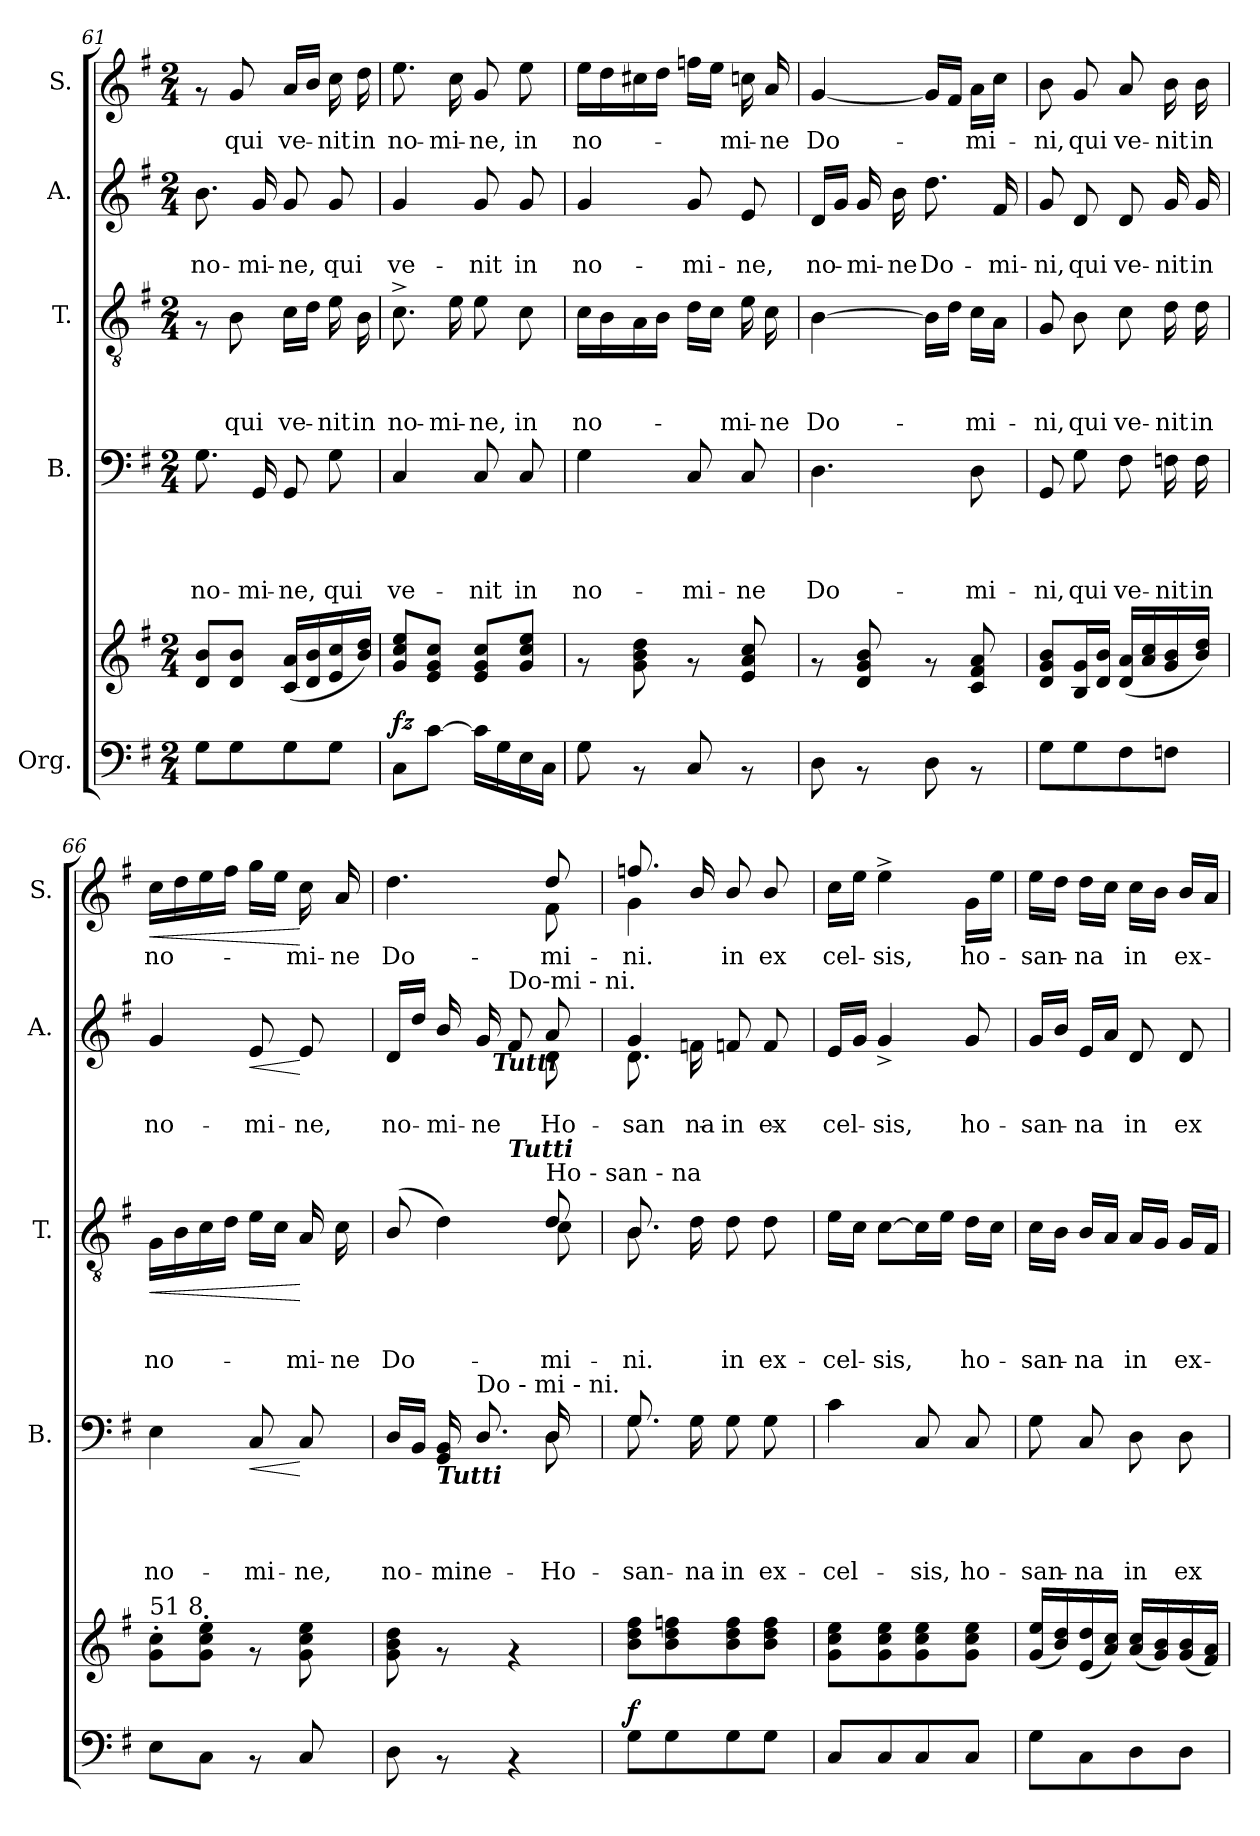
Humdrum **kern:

**kern	**kern	**dynam	**kern	**text	**text	**text	**text	**dynam	**kern	**text	**text	**text	**dynam	**kern	**text	**text	**dynam	**kern	**text	**dynam
*part5	*part5	*part5	*part4	*part4	*part4	*part4	*part4	*part4	*part3	*part3	*part3	*part3	*part3	*part2	*part2	*part2	*part2	*part1	*part1	*part1
*staff6	*staff5	*staff5/6	*staff4	*staff4	*staff4	*staff4	*staff4	*staff4	*staff3	*staff3	*staff3	*staff3	*staff3	*staff2	*staff2	*staff2	*staff2	*staff1	*staff1	*staff1
*I"Org.	*	*	*I"B.	*	*	*	*	*	*I"T.	*	*	*	*	*I"A.	*	*	*	*I"S.	*	*
*	*	*	*I'B.	*	*	*	*	*	*I'T.	*	*	*	*	*I'A.	*	*	*	*I'S.	*	*
*clefF4	*clefG2	*	*clefF4	*	*	*	*	*	*clefGv2	*	*	*	*	*clefG2	*	*	*	*clefG2	*	*
*k[f#]	*k[f#]	*	*k[f#]	*	*	*	*	*	*k[f#]	*	*	*	*	*k[f#]	*	*	*	*k[f#]	*	*
*G:	*G:	*	*G:	*	*	*	*	*	*G:	*	*	*	*	*G:	*	*	*	*G:	*	*
*M2/4	*M2/4	*	*M2/4	*	*	*	*	*	*M2/4	*	*	*	*	*M2/4	*	*	*	*M2/4	*	*
=61	=61	=61	=61	=61	=61	=61	=61	=61	=61	=61	=61	=61	=61	=61	=61	=61	=61	=61	=61	=61
!	!	!	!	!	!	!	!LO:LY:b	!	!	!	!	!	!	!	!	!LO:LY:b	!	!	!	!
8G\L	8d/ 8b/L	.	8.G\	.	.	.	no-	.	8rF	.	.	.	.	8.b\	.	no-	.	8rf	.	.
!	!	!	!	!	!	!	!	!	!	!	!	!LO:LY:b	!	!	!	!	!	!	!LO:LY:b	!
8G\	8d/ 8b/J	.	.	.	.	.	.	.	8B\	.	.	qui	.	.	.	.	.	8g/	qui	.
!	!	!	!	!	!	!	!LO:LY:b	!	!	!	!	!	!	!	!	!LO:LY:b	!	!	!	!
.	.	.	16GG/	.	.	.	-mi-	.	.	.	.	.	.	16g/	.	-mi-	.	.	.	.
!	!	!	!	!	!	!	!LO:LY:b	!	!	!	!	!LO:LY:b	!	!	!	!LO:LY:b	!	!	!LO:LY:b	!
8G\	(<16c/ 16a/LL	.	8GG/	.	.	.	-ne,	.	16c\LL	.	.	ve-	.	8g/	.	-ne,	.	16a/LL	ve-	.
.	16d/ 16b/	.	.	.	.	.	.	.	16d\JJ	.	.	.	.	.	.	.	.	16b/JJ	.	.
!	!	!	!	!	!	!	!LO:LY:b	!	!	!	!	!LO:LY:b	!	!	!	!LO:LY:b	!	!	!LO:LY:b	!
8G\J	16e/ 16cc/	.	8G\	.	.	.	qui	.	16e\	.	.	-nit	.	8g/	.	qui	.	16cc\	-nit	.
!	!	!	!	!	!	!	!	!	!	!	!	!LO:LY:b	!	!	!	!	!	!	!LO:LY:b	!
.	16b/ 16dd/JJ)	.	.	.	.	.	.	.	16B\	.	.	in	.	.	.	.	.	16dd\	in	.
=62	=62	=62	=62	=62	=62	=62	=62	=62	=62	=62	=62	=62	=62	=62	=62	=62	=62	=62	=62	=62
!	!	!LO:DY:a=2	!	!	!	!	!LO:LY:b	!	!	!	!	!LO:LY:b	!	!	!	!LO:LY:b	!	!	!LO:LY:b	!
8C\L	8g/ 8cc/ 8ee/L	fz	4C/	.	.	.	ve-	.	8.c^>\	.	.	no-	.	4g/	.	ve-	.	8.ee\	no-	.
[>8c\J	8e/ 8g/ 8cc/J	.	.	.	.	.	.	.	.	.	.	.	.	.	.	.	.	.	.	.
!	!	!	!	!	!	!	!	!	!	!	!	!LO:LY:b	!	!	!	!	!	!	!LO:LY:b	!
.	.	.	.	.	.	.	.	.	16e\	.	.	-mi-	.	.	.	.	.	16cc\	-mi-	.
!	!	!	!	!	!	!	!LO:LY:b	!	!	!	!	!LO:LY:b	!	!	!	!LO:LY:b	!	!	!LO:LY:b	!
16c\LL]	8e/ 8g/ 8cc/L	.	8C/	.	.	.	-nit	.	8e\	.	.	-ne,	.	8g/	.	-nit	.	8g/	-ne,	.
16G\	.	.	.	.	.	.	.	.	.	.	.	.	.	.	.	.	.	.	.	.
!	!	!	!	!	!	!	!LO:LY:b	!	!	!	!	!LO:LY:b	!	!	!	!LO:LY:b	!	!	!LO:LY:b	!
16E\	8g/ 8cc/ 8ee/J	.	8C/	.	.	.	in	.	8c\	.	.	in	.	8g/	.	in	.	8ee\	in	.
16C\JJ	.	.	.	.	.	.	.	.	.	.	.	.	.	.	.	.	.	.	.	.
=63	=63	=63	=63	=63	=63	=63	=63	=63	=63	=63	=63	=63	=63	=63	=63	=63	=63	=63	=63	=63
!	!	!	!	!	!	!	!LO:LY:b	!	!	!	!	!LO:LY:b	!	!	!	!LO:LY:b	!	!	!LO:LY:b	!
8G\	8rf	.	4G\	.	.	.	no-	.	16c\LL	.	.	no-	.	4g/	.	no-	.	16ee\LL	no-	.
.	.	.	.	.	.	.	.	.	16B\	.	.	.	.	.	.	.	.	16dd\	.	.
8rAA	8g\ 8b\ 8dd\	.	.	.	.	.	.	.	16A\	.	.	.	.	.	.	.	.	16cc#X\	.	.
.	.	.	.	.	.	.	.	.	16B\JJ	.	.	.	.	.	.	.	.	16dd\JJ	.	.
!	!	!	!	!	!	!	!LO:LY:b	!	!	!	!	!	!	!	!	!LO:LY:b	!	!	!	!
8C/	8rf	.	8C/	.	.	.	-mi-	.	16d\LL	.	.	.	.	8g/	.	-mi-	.	16ffn\LL	.	.
.	.	.	.	.	.	.	.	.	16c\JJ	.	.	.	.	.	.	.	.	16ee\JJ	.	.
!	!	!	!	!	!	!	!LO:LY:b	!	!	!	!	!LO:LY:b	!	!	!	!LO:LY:b	!	!	!LO:LY:b	!
8rAA	8e/ 8a/ 8cc/	.	8C/	.	.	.	-ne	.	16e\	.	.	-mi-	.	8e/	.	-ne,	.	16ccn\	-mi-	.
!	!	!	!	!	!	!	!	!	!	!	!	!LO:LY:b	!	!	!	!	!	!	!LO:LY:b	!
.	.	.	.	.	.	.	.	.	16c\	.	.	-ne	.	.	.	.	.	16a/	-ne	.
=64	=64	=64	=64	=64	=64	=64	=64	=64	=64	=64	=64	=64	=64	=64	=64	=64	=64	=64	=64	=64
!	!	!	!	!	!	!	!LO:LY:b	!	!	!	!	!LO:LY:b	!	!	!	!LO:LY:b	!	!	!LO:LY:b	!
8D\	8rf	.	4.D\	.	.	.	Do-	.	[>4B\	.	.	Do-	.	16d/LL	.	no-	.	[<4g/	Do-	.
.	.	.	.	.	.	.	.	.	.	.	.	.	.	16g/JJ	.	.	.	.	.	.
!	!	!	!	!	!	!	!	!	!	!	!	!	!	!	!	!LO:LY:b	!	!	!	!
8rAA	8d/ 8g/ 8b/	.	.	.	.	.	.	.	.	.	.	.	.	16g/	.	-mi-	.	.	.	.
!	!	!	!	!	!	!	!	!	!	!	!	!	!	!	!	!LO:LY:b	!	!	!	!
.	.	.	.	.	.	.	.	.	.	.	.	.	.	16b\	.	-ne	.	.	.	.
!	!	!	!	!	!	!	!	!	!	!	!	!	!	!	!	!LO:LY:b	!	!	!	!
8D\	8rf	.	.	.	.	.	.	.	16B\LL]	.	.	.	.	8.dd\	.	Do-	.	16g/LL]	.	.
.	.	.	.	.	.	.	.	.	16d\JJ	.	.	.	.	.	.	.	.	16f#/JJ	.	.
!	!	!	!	!	!	!	!LO:LY:b	!	!	!	!	!LO:LY:b	!	!	!	!	!	!	!LO:LY:b	!
8rAA	8c/ 8f#/ 8a/	.	8D\	.	.	.	-mi-	.	16c\LL	.	.	-mi-	.	.	.	.	.	16a\LL	-mi-	.
!	!	!	!	!	!	!	!	!	!	!	!	!	!	!	!	!LO:LY:b	!	!	!	!
.	.	.	.	.	.	.	.	.	16A\JJ	.	.	.	.	16f#/	.	-mi-	.	16cc\JJ	.	.
=65	=65	=65	=65	=65	=65	=65	=65	=65	=65	=65	=65	=65	=65	=65	=65	=65	=65	=65	=65	=65
!	!	!	!	!	!	!	!LO:LY:b	!	!	!	!	!LO:LY:b	!	!	!	!LO:LY:b	!	!	!LO:LY:b	!
8G\L	8d/ 8g/ 8b/L	.	8GG/	.	.	.	-ni,	.	8G/	.	.	-ni,	.	8g/	.	-ni,	.	8b\	-ni,	.
!	!	!	!	!	!	!	!LO:LY:b	!	!	!	!	!LO:LY:b	!	!	!	!LO:LY:b	!	!	!LO:LY:b	!
8G\	16B/ 16g/L	.	8G\	.	.	.	qui	.	8B\	.	.	qui	.	8d/	.	qui	.	8g/	qui	.
.	16d/ 16b/JJ	.	.	.	.	.	.	.	.	.	.	.	.	.	.	.	.	.	.	.
!	!	!	!	!	!	!	!LO:LY:b	!	!	!	!	!LO:LY:b	!	!	!	!LO:LY:b	!	!	!LO:LY:b	!
8F#\	(<16d/ 16a/LL	.	8F#\	.	.	.	ve-	.	8c\	.	.	ve-	.	8d/	.	ve-	.	8a/	ve-	.
.	16a/ 16cc/	.	.	.	.	.	.	.	.	.	.	.	.	.	.	.	.	.	.	.
!	!	!	!	!	!	!	!LO:LY:b	!	!	!	!	!LO:LY:b	!	!	!	!LO:LY:b	!	!	!LO:LY:b	!
8Fn\J	16g/ 16b/	.	16Fn\	.	.	.	-nit	.	16d\	.	.	-nit	.	16g/	.	-nit	.	16b\	-nit	.
!	!	!	!	!	!	!	!LO:LY:b	!	!	!	!	!LO:LY:b	!	!	!	!LO:LY:b	!	!	!LO:LY:b	!
.	16b/ 16dd/JJ)	.	16F\	.	.	.	in	.	16d\	.	.	in	.	16g/	.	in	.	16b\	in	.
!!LO:PB:g=z
=66	=66	=66	=66	=66	=66	=66	=66	=66	=66	=66	=66	=66	=66	=66	=66	=66	=66	=66	=66	=66
!	!LO:TX:a:t=51 8	!	!	!	!	!	!	!	!	!	!	!	!	!	!	!	!	!	!	!
!	!	!	!	!	!	!	!LO:LY:b	!	!	!	!	!LO:LY:b	!LO:HP:b	!	!	!LO:LY:b	!	!	!LO:LY:b	!LO:HP:b
8E\L	8g\'> 8cc\'>L	.	4E\	.	.	.	no-	.	16G\LL	.	.	no-	<	4g/	.	no-	.	16cc\LL	no-	<
.	.	.	.	.	.	.	.	.	16B\	.	.	.	.	.	.	.	.	16dd\	.	.
8C\J	8g\'> 8cc\'> 8ee\'>J	.	.	.	.	.	.	.	16c\	.	.	.	.	.	.	.	.	16ee\	.	.
.	.	.	.	.	.	.	.	.	16d\JJ	.	.	.	.	.	.	.	.	16ff#\JJ	.	.
!	!	!	!	!	!	!	!LO:LY:b	!LO:HP:b	!	!	!	!	!	!	!	!LO:LY:b	!LO:HP:b	!	!	!
8rAA	8rf	.	8C/	.	.	.	-mi-	<	16e\LL	.	.	.	.	8e/	.	-mi-	<	16gg\LL	.	.
.	.	.	.	.	.	.	.	.	16c\JJ	.	.	.	.	.	.	.	.	16ee\JJ	.	.
!	!	!	!	!	!	!	!LO:LY:b	!	!	!	!	!LO:LY:b	!	!	!	!LO:LY:b	!	!	!LO:LY:b	!
8C/	8g\ 8cc\ 8ee\	.	8C/	.	.	.	-ne,	[	16A/	.	.	-mi-	[	8e/	.	-ne,	[	16cc\	-mi-	[
!	!	!	!	!	!	!	!	!	!	!	!	!LO:LY:b	!	!	!	!	!	!	!LO:LY:b	!
.	.	.	.	.	.	.	.	.	16c\	.	.	-ne	.	.	.	.	.	16a/	-ne	.
=67	=67	=67	=67	=67	=67	=67	=67	=67	=67	=67	=67	=67	=67	=67	=67	=67	=67	=67	=67	=67
!	!	!	!	!	!	!	!LO:LY:b	!	!	!	!	!LO:LY:b	!	!	!	!LO:LY:b	!	!	!LO:LY:b	!
*	*	*	*^	*	*	*	*	*	*^	*	*	*	*	*^	*	*	*	*^	*	*
*	*	*	*	*	*	*	*	*	*	*	*^	*	*	*	*	*	*^	*	*	*	*	*	*	*
8D\	8g\ 8b\ 8dd\	.	16D/LL	4.ryy	.	.	.	no-	.	(8B/	4.ryy	4ryy	.	.	Do-	.	16d/LL	4.ryy	8..ryy	.	no-	.	4.dd\	4.ryy	Do-	.
.	.	.	16BB/JJ	.	.	.	.	.	.	.	.	.	.	.	.	.	16dd/JJ	.	.	.	.	.	.	.	.	.
!	!	!	!LO:TX:b:Bi:t=Tutti	!	!	!	!	!	!	!	!	!	!	!	!	!	!	!	!	!	!	!	!	!	!	!
!	!	!	!	!	!	!	!	!LO:LY:b	!	!	!	!	!	!	!	!	!	!	!	!	!LO:LY:b	!	!	!	!	!
8rAA	8rf	.	16GG/ 16BB/	.	.	.	.	-mine-	.	4d\)	.	.	.	.	.	.	16b/	.	.	.	-mi-	.	.	.	.	.
!	!	!	!LO:TX:a:t=Do - mi - ni.	!	!	!	!	!	!	!	!	!	!	!	!	!	!	!	!	!	!	!	!	!	!	!
!	!	!	!	!	!	!	!	!	!	!	!	!	!	!	!	!	!	!	!	!	!LO:LY:b	!	!	!	!	!
.	.	.	8.D/	.	.	.	.	.	.	.	.	.	.	.	.	.	16g/	.	.	.	-ne	.	.	.	.	.
!	!	!	!	!	!	!	!	!	!	!	!	!	!	!	!	!	!	!	!LO:TX:b:Bi:t=Tutti	!	!	!	!	!	!	!
.	.	.	.	.	.	.	.	.	.	.	.	.	.	.	.	.	.	.	4ryy	.	.	.	.	.	.	.
!	!	!	!	!	!	!	!	!	!	!	!	!	!	!	!	!	!LO:TX:a:t=Do-mi - ni.	!	!	!	!	!	!	!	!	!
!	!	!	!	!	!	!	!	!	!	!	!	!LO:TX:a:Bi:t=Tutti	!	!	!	!	!	!	!	!	!	!	!	!	!	!
4rAA	4rf	.	.	.	.	.	.	.	.	.	.	4ryy	.	.	.	.	8f#/	.	.	.	.	.	.	.	.	.
!	!	!	!	!	!	!	!	!	!	!LO:TX:a:t=Ho - san - na	!	!	!	!	!	!	!	!	!	!	!	!	!	!	!	!
!	!	!	!	!	!	!	!	!LO:LY:b	!	!	!	!	!	!	!LO:LY:b	!	!	!	!	!	!LO:LY:b	!	!	!	!LO:LY:b	!
.	.	.	8D\	16D/	.	.	.	-Ho-	.	8d/	8c\	.	.	.	-mi-	.	8a/	8d\	.	.	Ho-	.	8dd/	8f#\	-mi-	.
.	.	.	.	16ryy	.	.	.	.	.	.	.	.	.	.	.	.	.	.	.	.	.	.	.	.	.	.
.	.	.	.	.	.	.	.	.	.	.	.	.	.	.	.	.	.	.	32ryy	.	.	.	.	.	.	.
=68	=68	=68	=68	=68	=68	=68	=68	=68	=68	=68	=68	=68	=68	=68	=68	=68	=68	=68	=68	=68	=68	=68	=68	=68	=68	=68
!	!	!LO:DY:a=2	!	!	!	!	!	!LO:LY:b	!	!	!	!	!	!	!LO:LY:b	!	!	!	!	!	!LO:LY:b	!	!	!	!LO:LY:b	!
*	*	*	*	*	*	*	*	*	*	*	*v	*v	*	*	*	*	*	*	*	*	*	*	*	*	*	*
*	*	*	*	*	*	*	*	*	*	*	*	*	*	*	*	*	*v	*v	*	*	*	*	*	*	*
8G\L	8b\ 8dd\ 8ff#\L	f	8.G/	8.G\	.	.	.	-san-	.	8.B/	8.B\	.	.	-ni.	.	4g/	8.d\	.	-san-	.	4g\	8.ffn/	-ni.	.
8G\	8b\ 8dd\ 8ffn\	.	.	.	.	.	.	.	.	.	.	.	.	.	.	.	.	.	.	.	.	.	.	.
!	!	!	!	!	!	!	!	!LO:LY:b	!	!	!	!	!	!	!	!	!	!	!LO:LY:b	!	!	!	!	!
.	.	.	16G\	4ryy	.	.	.	-na	.	16d\	4ryy	.	.	.	.	.	16fn\	.	-na	.	.	16b/	.	.
!	!	!	!	!	!	!	!	!LO:LY:b	!	!	!	!	!	!LO:LY:b	!	!	!	!	!LO:LY:b	!	!	!	!LO:LY:b	!
8G\	8b\ 8dd\ 8ff\	.	8G\	.	.	.	.	in	.	8d\	.	.	.	-in	.	4ryy	8fn/	.	in	.	4ryy	8b/	in	.
!	!	!	!	!	!	!	!	!LO:LY:b	!	!	!	!	!	!LO:LY:b	!	!	!	!	!LO:LY:b	!	!	!	!LO:LY:b	!
8G\J	8b\ 8dd\ 8ff\J	.	8G\	.	.	.	.	ex-	.	8d\	.	.	.	ex-	.	.	8f/	.	ex-	.	.	8b/	ex-	.
.	.	.	.	16ryy	.	.	.	.	.	.	16ryy	.	.	.	.	.	.	.	.	.	.	.	.	.
*	*	*	*	*	*	*	*	*	*	*	*	*	*	*	*	*v	*v	*	*	*	*	*	*	*
*	*	*	*	*	*	*	*	*	*	*	*	*	*	*	*	*	*	*	*	*v	*v	*	*
=69	=69	=69	=69	=69	=69	=69	=69	=69	=69	=69	=69	=69	=69	=69	=69	=69	=69	=69	=69	=69	=69	=69
!	!	!	!	!	!	!	!	!LO:LY:b	!	!	!	!	!	!LO:LY:b	!	!	!	!LO:LY:b	!	!	!LO:LY:b	!
*	*	*	*v	*v	*	*	*	*	*	*	*	*	*	*	*	*	*	*	*	*	*	*
*	*	*	*	*	*	*	*	*	*v	*v	*	*	*	*	*	*	*	*	*	*	*
8C/L	8g\ 8cc\ 8ee\L	.	4c\	.	.	.	-cel-	.	16e\LL	.	.	cel-	.	16e/LL	.	-cel-	.	16cc\LL	-cel-	.
.	.	.	.	.	.	.	.	.	16c\JJ	.	.	.	.	16g/JJ	.	.	.	16ee\JJ	.	.
!	!	!	!	!	!	!	!	!	!	!	!	!LO:LY:b	!	!	!	!LO:LY:b	!	!	!LO:LY:b	!
8C/	8g\ 8cc\ 8ee\	.	.	.	.	.	.	.	[>8c\L	.	.	-sis,	.	4g^</	.	-sis,	.	4ee^>\	-sis,	.
!	!	!	!	!	!	!	!LO:LY:b	!	!	!	!	!	!	!	!	!	!	!	!	!
8C/	8g\ 8cc\ 8ee\	.	8C/	.	.	.	-sis,	.	16c\L]	.	.	.	.	.	.	.	.	.	.	.
.	.	.	.	.	.	.	.	.	16e\JJ	.	.	.	.	.	.	.	.	.	.	.
!	!	!	!	!	!	!	!LO:LY:b	!	!	!	!	!LO:LY:b	!	!	!	!LO:LY:b	!	!	!LO:LY:b	!
8C/J	8g\ 8cc\ 8ee\J	.	8C/	.	.	.	ho-	.	16d\LL	.	.	ho-	.	8g/	.	ho-	.	16g\LL	ho-	.
.	.	.	.	.	.	.	.	.	16c\JJ	.	.	.	.	.	.	.	.	16ee\JJ	.	.
=70	=70	=70	=70	=70	=70	=70	=70	=70	=70	=70	=70	=70	=70	=70	=70	=70	=70	=70	=70	=70
!	!	!	!	!	!	!	!LO:LY:b	!	!	!	!	!LO:LY:b	!	!	!	!LO:LY:b	!	!	!LO:LY:b	!
8G\L	(<16g/ 16ee/LL	.	8G\	.	.	.	-san-	.	16c\LL	.	.	-san-	.	16g/LL	.	-san-	.	16ee\LL	-san-	.
.	16b/ 16dd/)	.	.	.	.	.	.	.	16B\JJ	.	.	.	.	16b/JJ	.	.	.	16dd\JJ	.	.
!	!	!	!	!	!	!	!LO:LY:b	!	!	!	!	!LO:LY:b	!	!	!	!LO:LY:b	!	!	!LO:LY:b	!
8C\	(<16e/ 16dd/	.	8C/	.	.	.	-na	.	16B/LL	.	.	-na	.	16e/LL	.	-na	.	16dd\LL	-na	.
.	16a/ 16cc/JJ)	.	.	.	.	.	.	.	16A/JJ	.	.	.	.	16a/JJ	.	.	.	16cc\JJ	.	.
!	!	!	!	!	!	!	!LO:LY:b	!	!	!	!	!LO:LY:b	!	!	!	!LO:LY:b	!	!	!LO:LY:b	!
8D\	(<16a/ 16cc/LL	.	8D\	.	.	.	in	.	16A/LL	.	.	in	.	8d/	.	in	.	16cc\LL	in	.
.	16g/ 16b/)	.	.	.	.	.	.	.	16G/JJ	.	.	.	.	.	.	.	.	16b\JJ	.	.
!	!	!	!	!	!	!	!LO:LY:b	!	!	!	!	!LO:LY:b	!	!	!	!LO:LY:b	!	!	!LO:LY:b	!
8D\J	(<16g/ 16b/	.	8D\	.	.	.	ex-	.	16G/LL	.	.	ex-	.	8d/	.	ex-	.	16b/LL	ex-	.
.	16f#/ 16a/JJ)	.	.	.	.	.	.	.	16F#/JJ	.	.	.	.	.	.	.	.	16a/JJ	.	.
=	=	=	=	=	=	=	=	=	=	=	=	=	=	=	=	=	=	=	=	=
*-	*-	*-	*-	*-	*-	*-	*-	*-	*-	*-	*-	*-	*-	*-	*-	*-	*-	*-	*-	*-
